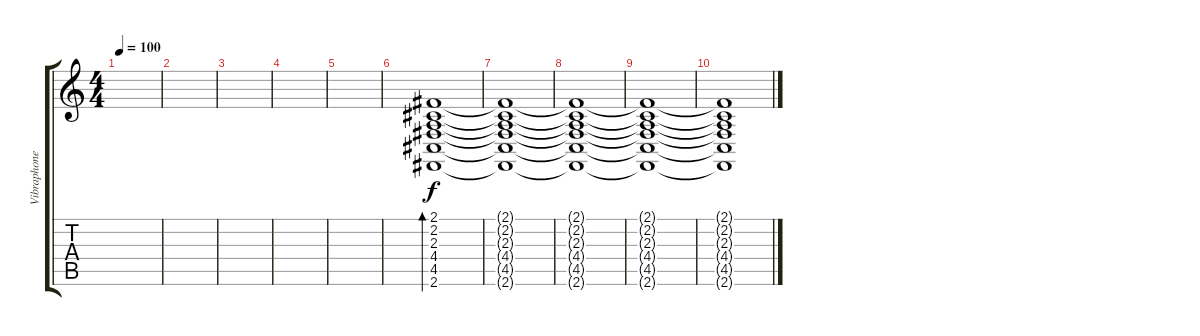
\track ("Vibraphone/Guitar" "Vibraphone") {instrument vibraphone}
\staff {score tabs}
\tuning (E4 B3 G3 D3 A2 E2) {hide}
\ts (4 4)
\tempo 100
\clef g2
\ks c
|
|
|
|
|
(2.1 2.2 2.3 4.4 4.5 2.6).1{bd 60 instrument acousticguitarsteel} |
(2.1{t} 2.2{t} 2.3{t} 4.4{t} 4.5{t} 2.6{t}).1{volume 0} |
(2.1{t} 2.2{t} 2.3{t} 4.4{t} 4.5{t} 2.6{t}).1 |
(2.1{t} 2.2{t} 2.3{t} 4.4{t} 4.5{t} 2.6{t}).1 |
(2.1{t} 2.2{t} 2.3{t} 4.4{t} 4.5{t} 2.6{t}).1
